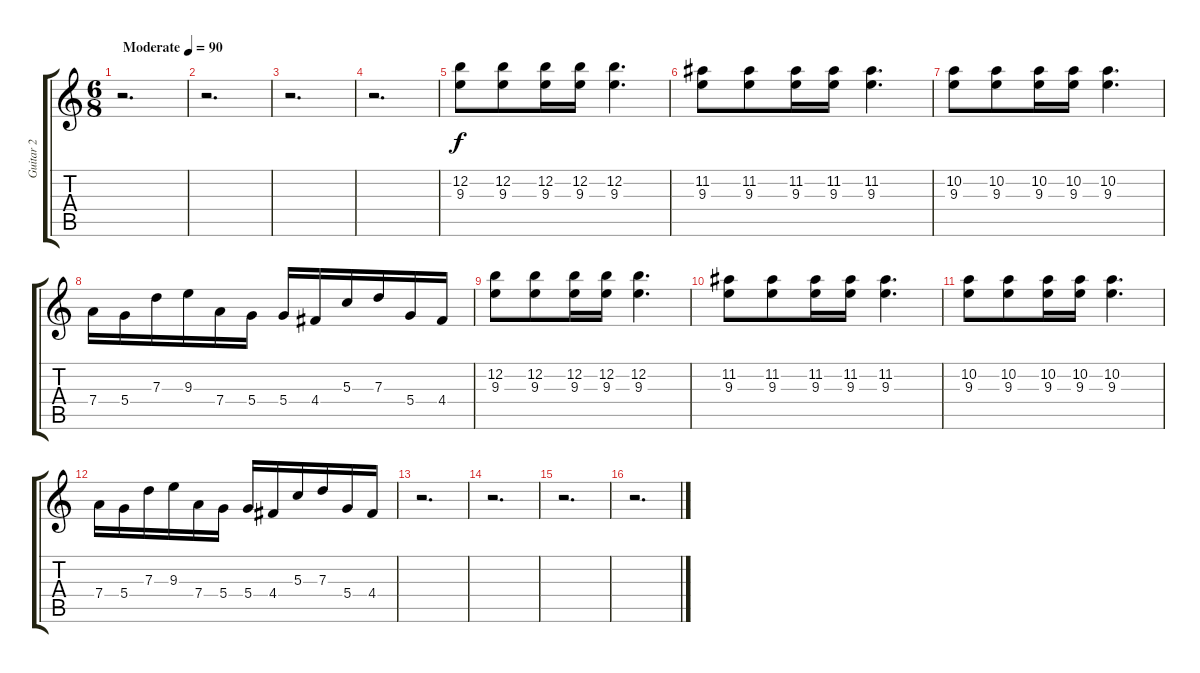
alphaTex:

\track ("Guitar 2" "Guitar 2") {instrument distortionguitar}
\staff {score tabs}
\tuning (E4 B3 G3 D3 A2 E2) {hide}
\ts (6 8)
\tempo (90 "Moderate")
\clef g2
\ks c
r.2{d dy f instrument distortionguitar} |
r.2{d} |
r.2{d} |
r.2{d} |
(12.2 9.3).8 (12.2 9.3).8 (12.2 9.3).16 (12.2 9.3).16 (12.2 9.3).4{d} |
(11.2 9.3).8 (11.2 9.3).8 (11.2 9.3).16 (11.2 9.3).16 (11.2 9.3).4{d} |
(10.2 9.3).8 (10.2 9.3).8 (10.2 9.3).16 (10.2 9.3).16 (10.2 9.3).4{d} |
7.4.16 5.4.16 7.3.16 9.3.16 7.4.16 5.4.16 5.4.16 4.4.16 5.3.16 7.3.16 5.4.16 4.4.16 |
(12.2 9.3).8 (12.2 9.3).8 (12.2 9.3).16 (12.2 9.3).16 (12.2 9.3).4{d} |
(11.2 9.3).8 (11.2 9.3).8 (11.2 9.3).16 (11.2 9.3).16 (11.2 9.3).4{d} |
(10.2 9.3).8 (10.2 9.3).8 (10.2 9.3).16 (10.2 9.3).16 (10.2 9.3).4{d} |
7.4.16 5.4.16 7.3.16 9.3.16 7.4.16 5.4.16 5.4.16 4.4.16 5.3.16 7.3.16 5.4.16 4.4.16 |
r.2{d} |
r.2{d} |
r.2{d} |
r.2{d}
